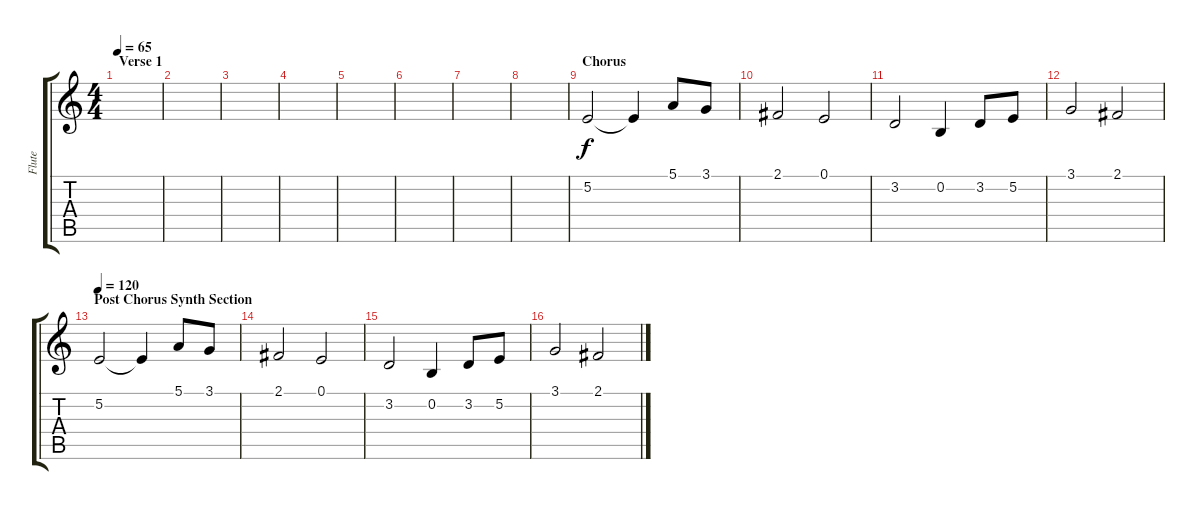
\track ("Flute" "Flute") {instrument sitar}
\staff {score tabs}
\tuning (E4 B3 G3 D3 A2 E2) {hide}
\ts (4 4)
\section ("" "Verse 1")
\tempo 65
\clef g2
\ks c
|
|
|
|
|
|
|
|
\section ("" "Chorus")
5.2.2{volume 16 instrument flute} 5.2{t}.4 5.1.8 3.1.8 |
2.1.2 0.1.2 |
3.2.2 0.2.4 3.2.8 5.2.8 |
3.1.2 2.1.2 |
\section ("" "Post Chorus Synth Section")
\tempo 120
5.2.2{volume 16 instrument flute} 5.2{t}.4 5.1.8 3.1.8 |
2.1.2 0.1.2 |
3.2.2 0.2.4 3.2.8 5.2.8 |
3.1.2 2.1.2
